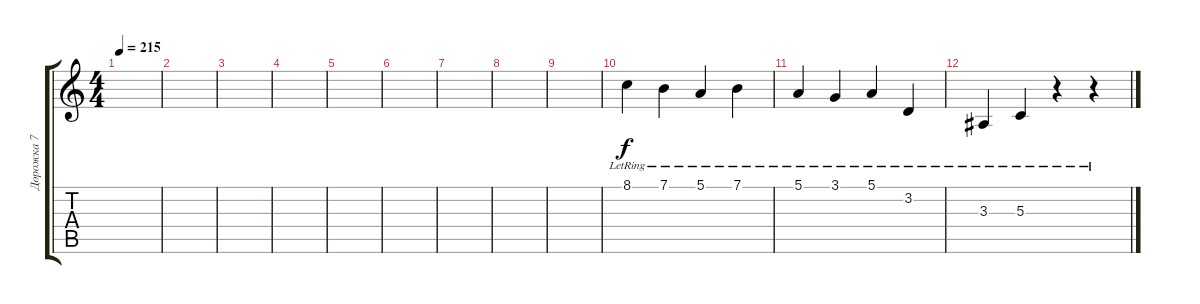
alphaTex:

\track ("Дорожка 7" "Дорожка 7") {instrument acousticgrandpiano}
\staff {score tabs}
\tuning (E4 B3 G3 D3 A2 E2) {hide}
\ts (4 4)
\tempo 215
\clef g2
\ks c
|
|
|
|
|
|
|
|
|
8.1{lr}.4 7.1{lr}.4 5.1{lr}.4 7.1{lr}.4 |
5.1{lr}.4 3.1{lr}.4 5.1{lr}.4 3.2{lr}.4 |
3.3{lr}.4 5.3{lr}.4 r.4 r.4
